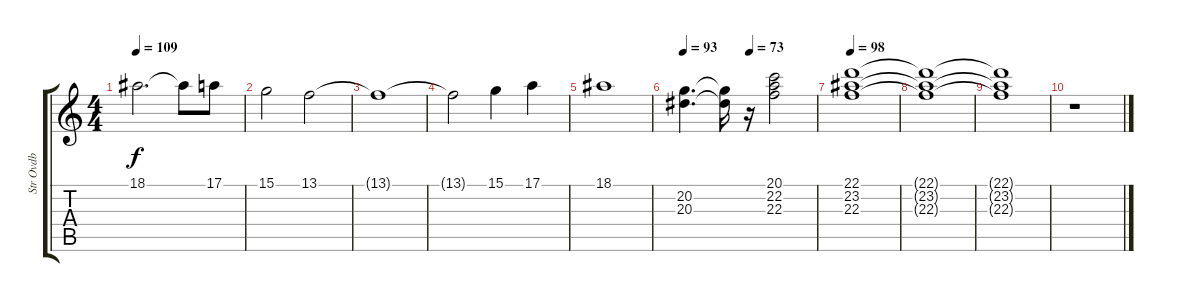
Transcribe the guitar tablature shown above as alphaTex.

\track ("Str Ovdb" "Str Ovdb") {instrument stringensemble1}
\staff {score tabs}
\tuning (E4 B3 G3 D3 A2 E2) {hide}
\ts (4 4)
\tempo 109
\clef g2
\ks c
18.1.2{d dy f} 18.1{t}.8 17.1.8 |
15.1.2 13.1.2 |
13.1{t}.1 |
13.1{t}.2 15.1.4 17.1.4 |
18.1.1 |
\tempo 93
\tempo (73 0.5)
(20.2 20.3).4{d} (20.2{t} 20.3{t}).16 r.16 (20.1 22.2 22.3).2 |
\tempo 98
(22.1 23.2 22.3).1 |
(22.1{t} 23.2{t} 22.3{t}).1 |
(22.1{t} 23.2{t} 22.3{t}).1 |
r.1
